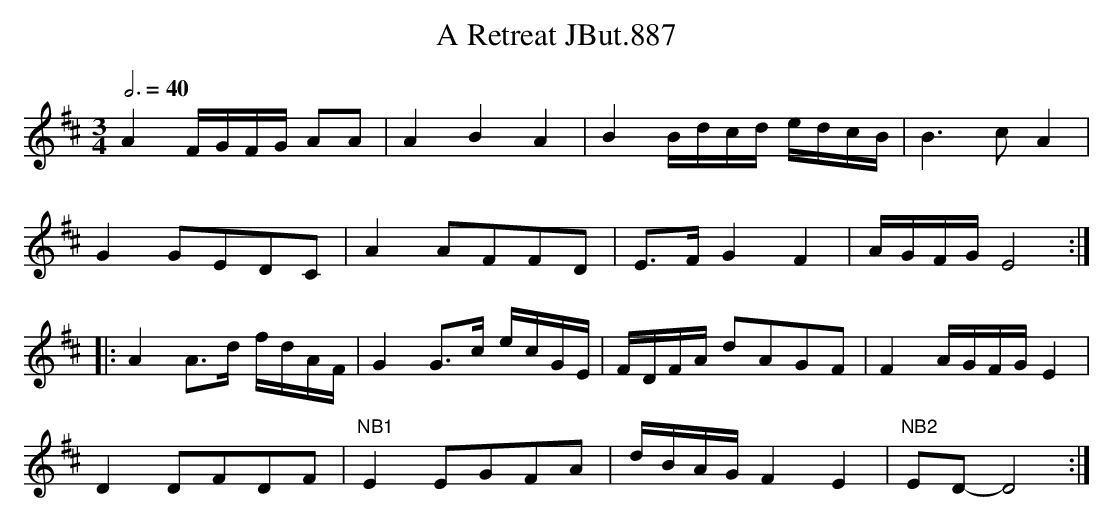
X:1
T:Retreat JBut.887, A
M:3/4
L:1/8
Q:3/4=40
K:D
A2 F/G/F/G/ AA | A2B2A2 | B2B/d/c/d/ e/d/c/B/ | B3cA2 |
G2 GEDC | A2 AFFD | E>F G2F2 | A/G/F/G/ E4 :|
|: A2 A>d f/d/A/F/ | G2 G>c e/c/G/E/ | F/D/F/A/ dAGF | F2 A/G/F/G/ E2 |
D2 DFDF | "NB1" E2 EGFA | d/B/A/G/ F2E2 | "NB2" ED-D4 :|
